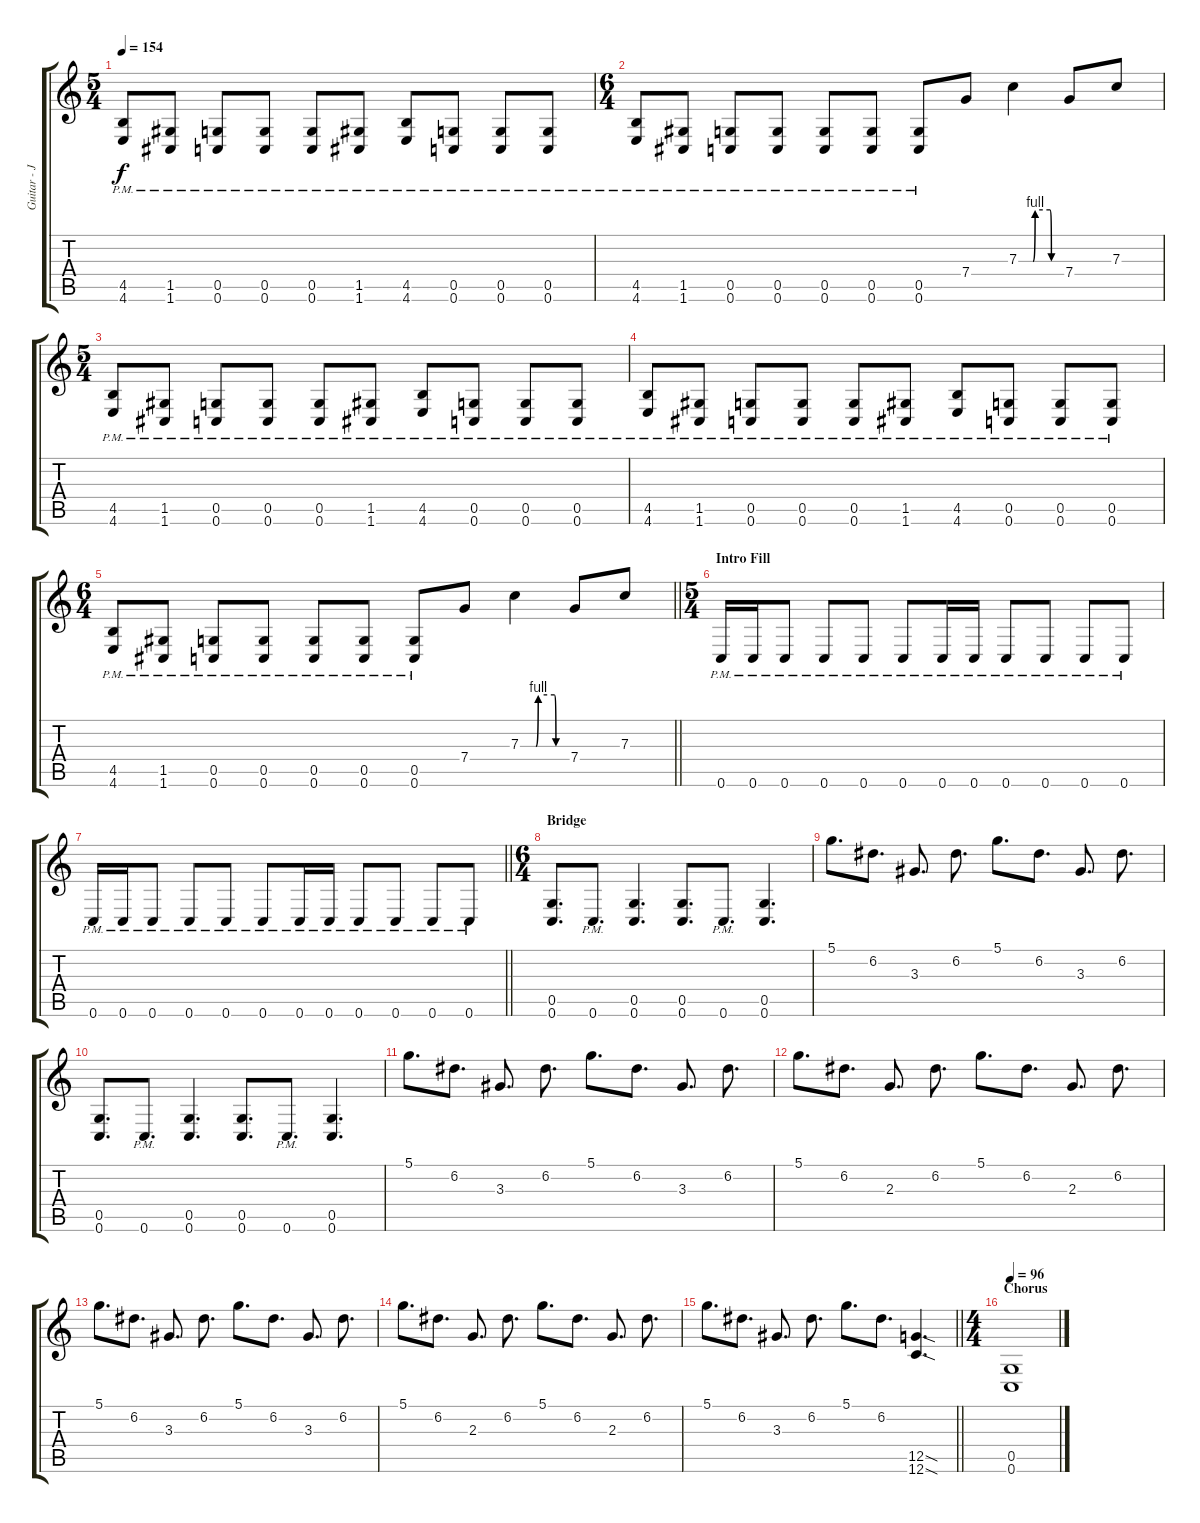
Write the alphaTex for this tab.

\track ("Guitar - Joel Stroetzel" "Guitar - J") {instrument overdrivenguitar}
\staff {score tabs}
\tuning (D4 A3 F3 C3 G2 C2) {hide}
\ts (5 4)
\tempo 154
\clef g2
\ks c
(4.5 4.6{pm}).8{dy f} (1.5 1.6{pm}).8 (0.5 0.6{pm}).8 (0.5 0.6{pm}).8 (0.5 0.6{pm}).8 (1.5 1.6{pm}).8 (4.5 4.6{pm}).8 (0.5 0.6{pm}).8 (0.5 0.6{pm}).8 (0.5 0.6{pm}).8 |
\ts (6 4)
(4.5 4.6{pm}).8 (1.5 1.6{pm}).8 (0.5 0.6{pm}).8 (0.5 0.6{pm}).8 (0.5 0.6{pm}).8 (0.5 0.6{pm}).8 (0.5 0.6{pm}).8 7.4.8 7.3{be (custom 0 0 10 0 20 0 23 4 44 4 46 0 52 0 60 0)}.4 7.4.8 7.3.8 |
\ts (5 4)
(4.5 4.6{pm}).8 (1.5 1.6{pm}).8 (0.5 0.6{pm}).8 (0.5 0.6{pm}).8 (0.5 0.6{pm}).8 (1.5 1.6{pm}).8 (4.5 4.6{pm}).8 (0.5 0.6{pm}).8 (0.5 0.6{pm}).8 (0.5 0.6{pm}).8 |
(4.5 4.6{pm}).8 (1.5 1.6{pm}).8 (0.5 0.6{pm}).8 (0.5 0.6{pm}).8 (0.5 0.6{pm}).8 (1.5 1.6{pm}).8 (4.5 4.6{pm}).8 (0.5 0.6{pm}).8 (0.5 0.6{pm}).8 (0.5 0.6{pm}).8 |
\ts (6 4)
\barLineRight lightlight
(4.5 4.6{pm}).8 (1.5 1.6{pm}).8 (0.5 0.6{pm}).8 (0.5 0.6{pm}).8 (0.5 0.6{pm}).8 (0.5 0.6{pm}).8 (0.5 0.6{pm}).8 7.4.8 7.3{be (custom 0 0 10 0 20 0 23 4 44 4 46 0 52 0 60 0)}.4 7.4.8 7.3.8 |
\ts (5 4)
\section ("" "Intro Fill")
0.6{pm}.16 0.6{pm}.16 0.6{pm}.8 0.6{pm}.8 0.6{pm}.8 0.6{pm}.8 0.6{pm}.16 0.6{pm}.16 0.6{pm}.8 0.6{pm}.8 0.6{pm}.8 0.6{pm}.8 |
\barLineRight lightlight
0.6{pm}.16 0.6{pm}.16 0.6{pm}.8 0.6{pm}.8 0.6{pm}.8 0.6{pm}.8 0.6{pm}.16 0.6{pm}.16 0.6{pm}.8 0.6{pm}.8 0.6{pm}.8 0.6{pm}.8 |
\ts (6 4)
\section ("" "Bridge")
(0.5 0.6).8{d} 0.6{pm}.8{d} (0.5 0.6).4{d} (0.5 0.6).8{d} 0.6{pm}.8{d} (0.5 0.6).4{d} |
5.1.8{d} 6.2.8{d} 3.3.8{d} 6.2.8{d} 5.1.8{d} 6.2.8{d} 3.3.8{d} 6.2.8{d} |
(0.5 0.6).8{d} 0.6{pm}.8{d} (0.5 0.6).4{d} (0.5 0.6).8{d} 0.6{pm}.8{d} (0.5 0.6).4{d} |
5.1.8{d} 6.2.8{d} 3.3.8{d} 6.2.8{d} 5.1.8{d} 6.2.8{d} 3.3.8{d} 6.2.8{d} |
5.1.8{d} 6.2.8{d} 2.3.8{d} 6.2.8{d} 5.1.8{d} 6.2.8{d} 2.3.8{d} 6.2.8{d} |
5.1.8{d} 6.2.8{d} 3.3.8{d} 6.2.8{d} 5.1.8{d} 6.2.8{d} 3.3.8{d} 6.2.8{d} |
5.1.8{d} 6.2.8{d} 2.3.8{d} 6.2.8{d} 5.1.8{d} 6.2.8{d} 2.3.8{d} 6.2.8{d} |
\barLineRight lightlight
5.1.8{d} 6.2.8{d} 3.3.8{d} 6.2.8{d} 5.1.8{d} 6.2.8{d} (12.5{sod} 12.6{sod}).4{d} |
\ts (4 4)
\section ("" "Chorus")
\tempo 96
(0.5 0.6).1
